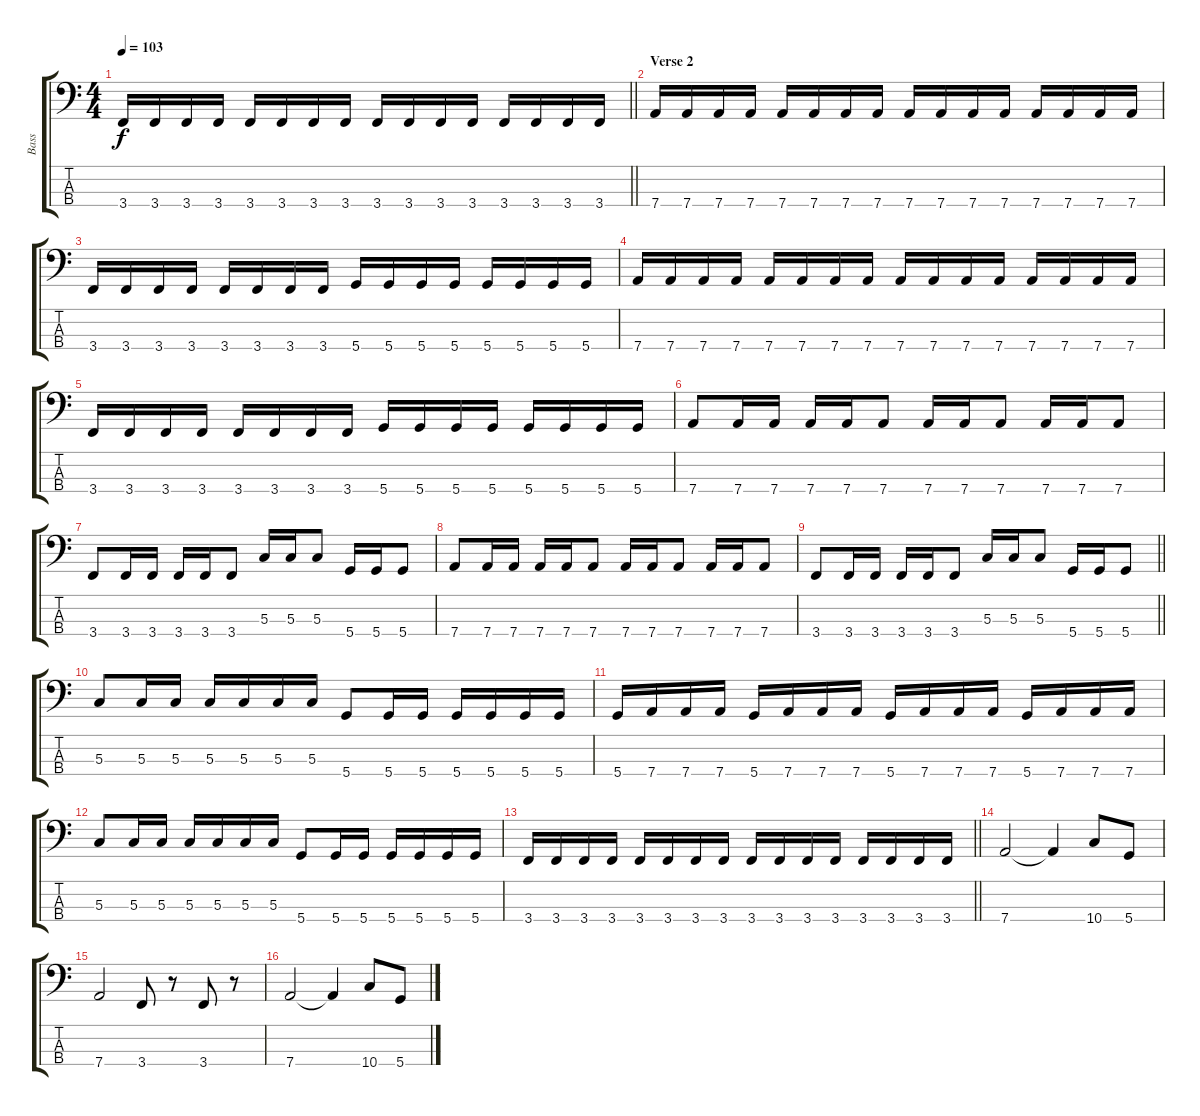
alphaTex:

\track ("Bass" "Bass") {instrument electricbassfinger}
\staff {score tabs}
\tuning (F2 C2 G1 D1) {hide}
\ts (4 4)
\tempo 103
\clef f4
\barLineRight lightlight
\ks aminor
3.4.16{dy f} 3.4.16 3.4.16 3.4.16 3.4.16 3.4.16 3.4.16 3.4.16 3.4.16 3.4.16 3.4.16 3.4.16 3.4.16 3.4.16 3.4.16 3.4.16 |
\section ("" "Verse 2")
7.4.16 7.4.16 7.4.16 7.4.16 7.4.16 7.4.16 7.4.16 7.4.16 7.4.16 7.4.16 7.4.16 7.4.16 7.4.16 7.4.16 7.4.16 7.4.16 |
3.4.16 3.4.16 3.4.16 3.4.16 3.4.16 3.4.16 3.4.16 3.4.16 5.4.16 5.4.16 5.4.16 5.4.16 5.4.16 5.4.16 5.4.16 5.4.16 |
7.4.16 7.4.16 7.4.16 7.4.16 7.4.16 7.4.16 7.4.16 7.4.16 7.4.16 7.4.16 7.4.16 7.4.16 7.4.16 7.4.16 7.4.16 7.4.16 |
3.4.16 3.4.16 3.4.16 3.4.16 3.4.16 3.4.16 3.4.16 3.4.16 5.4.16 5.4.16 5.4.16 5.4.16 5.4.16 5.4.16 5.4.16 5.4.16 |
7.4.8 7.4.16 7.4.16 7.4.16 7.4.16 7.4.8 7.4.16 7.4.16 7.4.8 7.4.16 7.4.16 7.4.8 |
3.4.8 3.4.16 3.4.16 3.4.16 3.4.16 3.4.8 5.3.16 5.3.16 5.3.8 5.4.16 5.4.16 5.4.8 |
7.4.8 7.4.16 7.4.16 7.4.16 7.4.16 7.4.8 7.4.16 7.4.16 7.4.8 7.4.16 7.4.16 7.4.8 |
\barLineRight lightlight
3.4.8 3.4.16 3.4.16 3.4.16 3.4.16 3.4.8 5.3.16 5.3.16 5.3.8 5.4.16 5.4.16 5.4.8 |
\section ("" "")
5.3.8 5.3.16 5.3.16 5.3.16 5.3.16 5.3.16 5.3.16 5.4.8 5.4.16 5.4.16 5.4.16 5.4.16 5.4.16 5.4.16 |
5.4.16 7.4.16 7.4.16 7.4.16 5.4.16 7.4.16 7.4.16 7.4.16 5.4.16 7.4.16 7.4.16 7.4.16 5.4.16 7.4.16 7.4.16 7.4.16 |
5.3.8 5.3.16 5.3.16 5.3.16 5.3.16 5.3.16 5.3.16 5.4.8 5.4.16 5.4.16 5.4.16 5.4.16 5.4.16 5.4.16 |
\barLineRight lightlight
3.4.16 3.4.16 3.4.16 3.4.16 3.4.16 3.4.16 3.4.16 3.4.16 3.4.16 3.4.16 3.4.16 3.4.16 3.4.16 3.4.16 3.4.16 3.4.16 |
\section ("" "")
7.4.2 7.4{t}.4 10.4.8 5.4.8 |
7.4.2 3.4.8 r.8 3.4.8 r.8 |
7.4.2 7.4{t}.4 10.4.8 5.4.8
